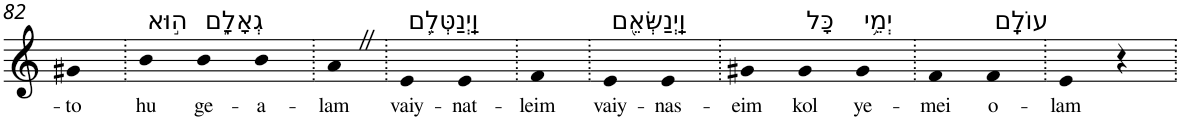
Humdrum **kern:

**kern	**text
*part1	*part1
*staff1	*staff1
*I"Piano	*
*I'Pno	*
!!LO:PB:g=z
*clefG2	*
*k[]	*
=82	=82
!	!LO:LY:b
4g#X	-to
=83.	=83.
!LO:TX:a:t=ה֣וּא	!
!	!LO:LY:b
4b	hu
!LO:TX:a:t=גְאָלָ֑ם	!
!	!LO:LY:b
4b	ge-
!	!LO:LY:b
4b	-a-
=84.	=84.
!	!LO:LY:b
4aZ	-lam
=85.	=85.
!LO:TX:a:t=וַֽיְנַטְּלֵ֥ם	!
!	!LO:LY:b
4e	vaiy-
!	!LO:LY:b
4e	-nat-
=86.	=86.
!	!LO:LY:b
4f	-leim
=87.	=87.
!LO:TX:a:t=וַֽיְנַשְּׂאֵ֖ם	!
!	!LO:LY:b
4e	vaiy-
!	!LO:LY:b
4e	-nas-
=88.	=88.
!	!LO:LY:b
4g#X	-eim
!LO:TX:a:t=כָּל	!
!	!LO:LY:b
4g#	kol
!LO:TX:a:t=יְמֵ֥י	!
!	!LO:LY:b
4g#	ye-
=89.	=89.
!	!LO:LY:b
4f	-mei
!LO:TX:a:t=עוֹלָֽם	!
!	!LO:LY:b
4f	o-
=90.	=90.
!	!LO:LY:b
4e	-lam
4r	.
=.	=.
*-	*-
